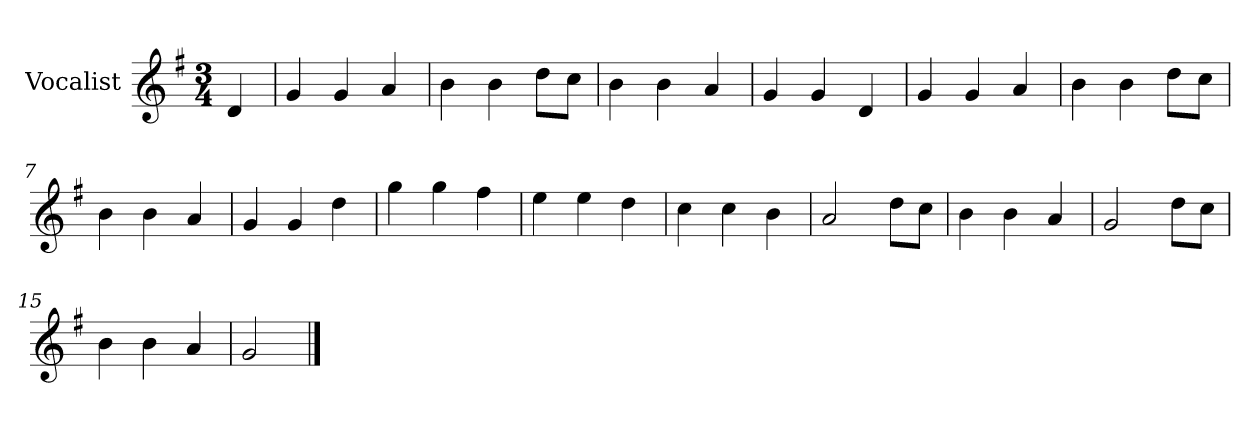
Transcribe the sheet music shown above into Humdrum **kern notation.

**kern
*part1
*staff1
*I"Vocalist
*k[f#]
*G:
*M3/4
=
4d
=1
4g
4g
4a
=2
4b
4b
8ddL
8ccJ
=3
4b
4b
4a
=4
4g
4g
4d
=5
4g
4g
4a
=6
4b
4b
8ddL
8ccJ
=7
4b
4b
4a
=8
4g
4g
4dd
=9
4gg
4gg
4ff#
=10
4ee
4ee
4dd
=11
4cc
4cc
4b
=12
2a
8ddL
8ccJ
=13
4b
4b
4a
=14
2g
8ddL
8ccJ
=15
4b
4b
4a
=16
2g
==
*-
